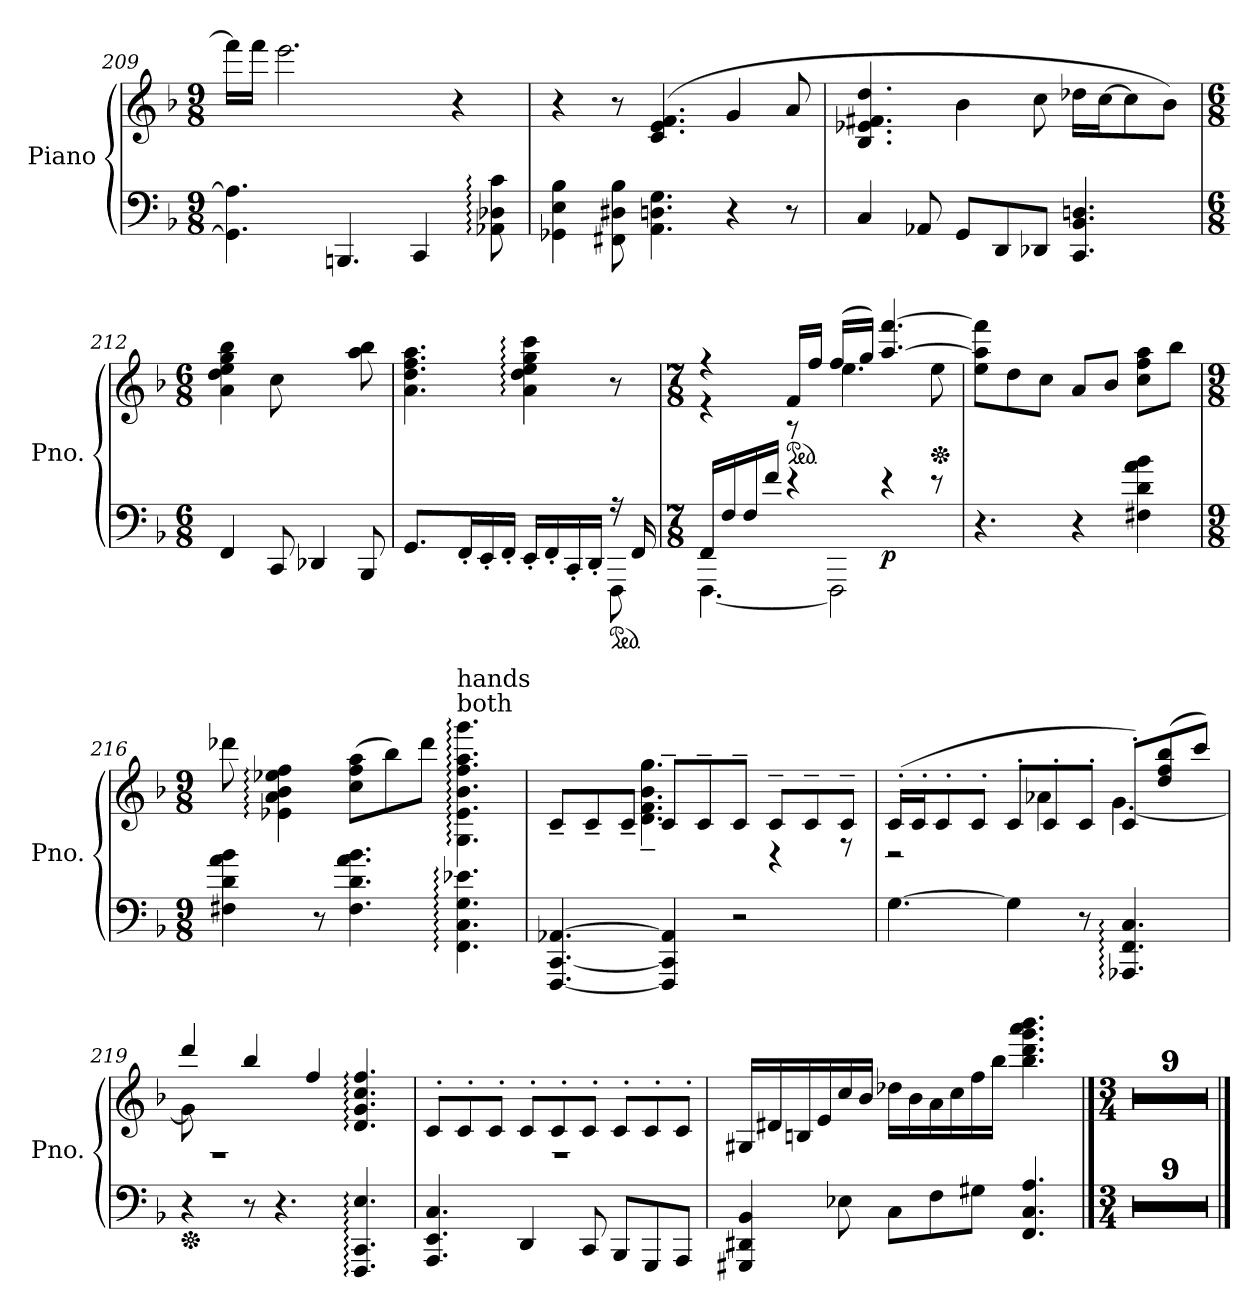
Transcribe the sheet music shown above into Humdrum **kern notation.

**kern	**kern	**dynam
*part1	*part1	*part1
*staff2	*staff1	*staff1/2
*I"Piano	*	*
*I'Pno.	*	*
*clefF4	*clefG2	*
*k[b-]	*k[b-]	*
*M9/8	*M9/8	*
=209	=209	=209
4.GG-\] 4.A\]	16fff\LL]	.
.	16fff\JJ	.
.	2.eee\	.
4.BBBn/	.	.
4CC/	.	.
.	4r	.
8AA-X\: 8D-X\: 8c\:	.	.
=210	=210	=210
4GG-X\ 4E\ 4B-\	4r	.
8FF#X\ 8D#X\ 8B-\	8r	.
4.AA\ 4.Dn\ 4.G\	(4.c/ 4.e/ 4.f/	.
4r	4g/	.
8r	8a/	.
=211	=211	=211
4C/	4.B-/ 4.e-X/ 4.f#X/ 4.dd/	.
8AA-X/	.	.
8GG/L	4b-\	.
8DD/	.	.
8DD-X/J	8cc\	.
4.CC/ 4.BB-/ 4.Dn/	16dd-X\LL	.
.	[16cc\J	.
.	8cc\]	.
.	8b-\J)	.
=212	=212	=212
*M6/8	*M6/8	*
4FF/	4a\ 4dd\ 4ee\ 4gg\ 4bb-\	.
8CC/	8cc\	.
4DD-X/	4dd-X\yy	.
8BBB-/	8aa\ 8bb-\	.
!!LO:LB:g=z
=213	=213	=213
*^	*	*
8.GG/L	8ryy	4.a\ 4.dd\ 4.ff\ 4.aa\	.
*v	*v	*	*
16FF'/L	.	.
16EE'/	.	.
16FF'/JJ	.	.
16EE'/LL	4a\: 4dd\: 4ee\: 4gg\: 4ccc\:	.
16FF'/	.	.
16CC'/	.	.
16DD'/JJ	.	.
*ped	*	*
*^	*	*
16r	(8FFF\	8r	.
16FF/	.	.	.
=214	=214	=214	=214
*M7/8	*	*M7/8	*
*	*	*^	*
16FF/LL	[4.FFF\	4r	4r	.
16F/	.	.	.	.
16F/	.	.	.	.
16f/JJ	.	.	.	.
*	*	*ped	*	*
4r	.	16f/LL	8r	.
.	.	16ff/JJ)	.	.
.	2FFF\]	(16ff/LL	4.ee\	.
.	.	16gg/JJ)	.	.
!	!	!	!	!LO:DY:b=2
4r	.	[4.aa/ [4.fff/	.	p
*	*	*Xped	*	*
8r	.	.	8ee\	.
*v	*v	*	*	*
*	*v	*v	*
=215	=215	=215
4.r	8ee\ 8aa\] 8fff\]L	.
.	8dd\	.
.	8cc\J	.
4r	8a/L	.
.	8b-/J	.
4F#X\ 4d\ 4a\ 4b-\	8cc\ 8ff\ 8aa\L	.
.	8bb-\J	.
=216	=216	=216
*M9/8	*M9/8	*
4F#X\ 4d\ 4a\ 4b-\	8ddd-X\	.
.	4e-X\: 4a\: 4b-\: 4ee-X\: 4ff\:	.
8r	.	.
4.F#\ 4.d\ 4.a\ 4.b-\	(8cc\ 8ff\ 8aa\L	.
.	8bb-\)	.
.	8ddd-\J	.
!	!LO:TX:a:t=both	!
!	!LO:TX:a:t=hands	!
4.FF\: 4.C\: 4.G\: 4.e-X\:	4.G\: 4.e-\: 4.b-\: 4.ff\: 4.aa\: 4.ggg\:	.
=217	=217	=217
*	*^	*
[4.FFF/ [4.CC/ [4.AA-X/	8c~/L	4.ryy	.
.	8c~/	.	.
.	8c~/J	.	.
4FFF/] 4CC/] 4AA-/]	8c~/L	4.d\~ 4.f\~ 4.b-\~ 4.gg\~	.
.	8c~/	.	.
2r	8c~/J	.	.
.	8c~/L	4r	.
.	8c~/	.	.
.	8c~/J	8r	.
!!LO:LB:g=z	!!
=218	=218	=218	=218
[4.G\	(16c'/LL	2r	.
.	16c'/J	.	.
.	8c'/	.	.
.	8c'/J	.	.
4G\]	8c'/L	.	.
.	8c'/	4a-X\	.
8r	8c'/J	.	.
4.AAA-X/: 4.FF/: 4.C/:	8c'/L)	[4.g\	.
.	(8dd/ 8ff/ 8bb-/	.	.
.	8ccc/J)	.	.
=219	=219	=219	=219
*Xped	*	*	*
4r	4ddd/	8g\]	.
.	.	1r	.
8r	4bb-/	.	.
4.r	.	.	.
.	4ff/	.	.
4.FFF/: 4.CC/: 4.E/:	4.d/: 4.g/: 4.cc/: 4.ff/:	.	.
=220	=220	=220	=220
4.AAA/ 4.EE/ 4.C/	8c'/L	8%9r	.
.	8c'/	.	.
.	8c'/J	.	.
4DD/	8c'/L	.	.
.	8c'/	.	.
8CC/	8c'/J	.	.
8BBB-/L	8c'/L	.	.
8GGG/	8c'/	.	.
8AAA/J	8c'/J	.	.
*	*v	*v	*
=221	=221	=221
4GGG#X/ 4DD#X/ 4BB-/	16G#X/LL	.
.	16d#X/	.
.	16Bn/	.
.	16e/	.
8E-X\	16cc/	.
.	16b-/JJ	.
8C\L	16dd-X\LL	.
.	16b-\	.
8F\	16a\	.
.	16cc\	.
8G#X\J	16ff\	.
.	16bb-\JJ	.
4.FF/ 4.C/ 4.A/	4.bb-\ 4.ddd\ 4.ggg\ 4.aaa\ 4.bbb-\	.
==222	==222	==222
*M3/4	*M3/4	*
2.r	2.r	.
=223	=223	=223
2.r	2.r	.
=224	=224	=224
2.r	2.r	.
=225	=225	=225
2.r	2.r	.
=226	=226	=226
2.r	2.r	.
=227	=227	=227
2.r	2.r	.
!!LO:LB:g=z
=228	=228	=228
2.r	2.r	.
=229	=229	=229
2.r	2.r	.
=230	=230	=230
2.r	2.r	.
==	==	==
*-	*-	*-
